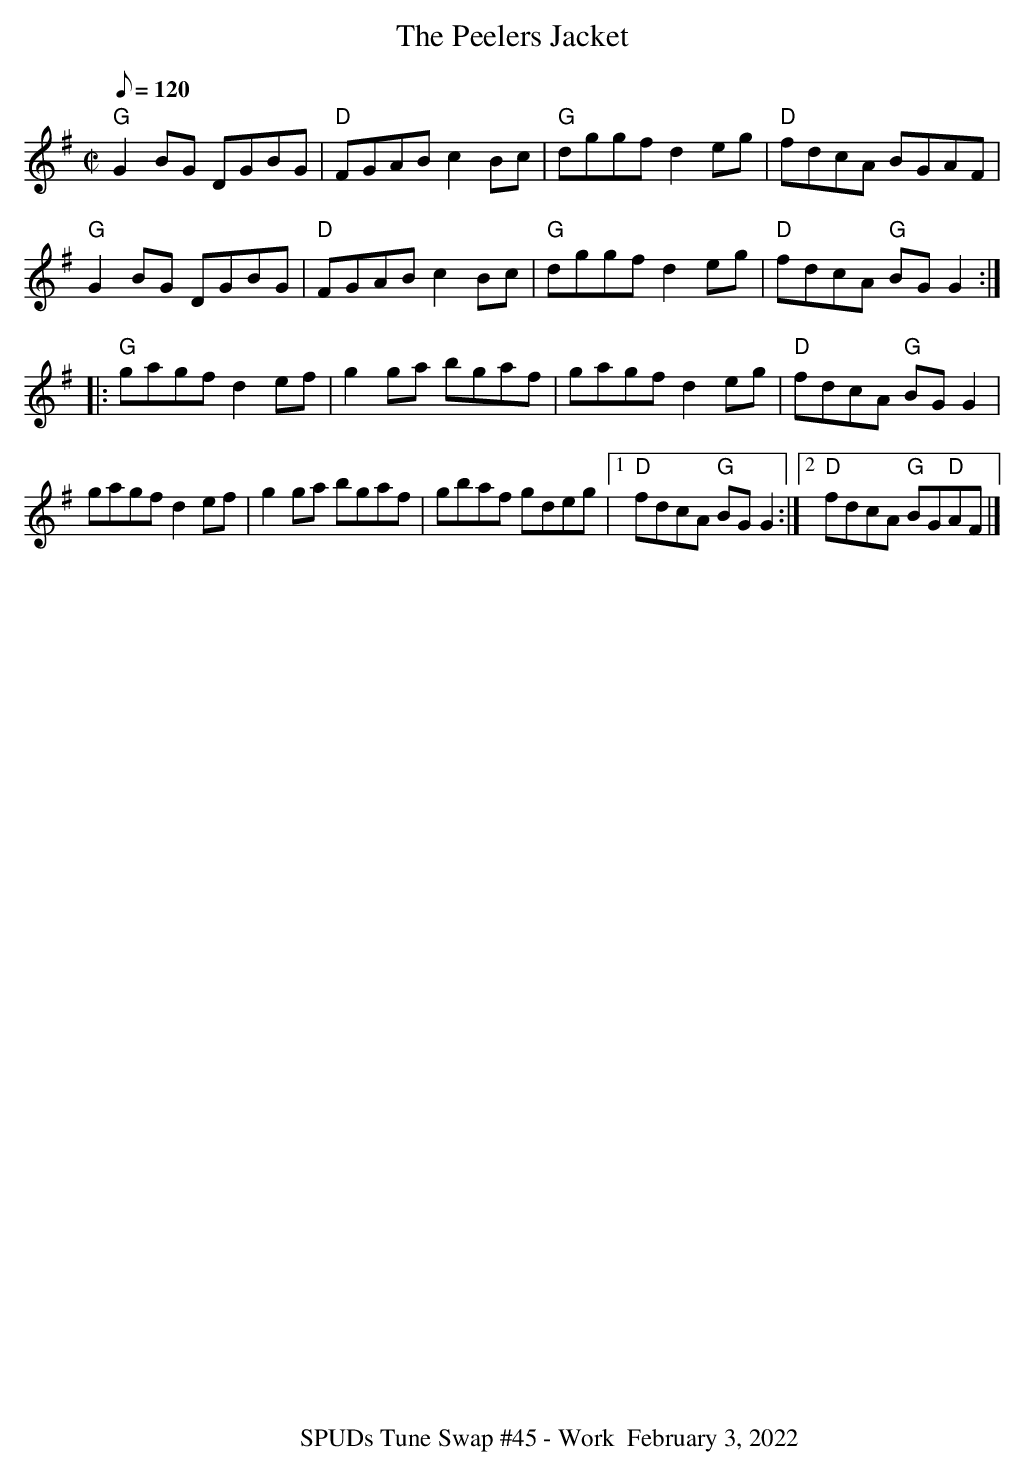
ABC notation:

X:1
T:Peelers Jacket, The
M:C|
L:1/8
Q:120
K:G
"G"G2BG DGBG | "D"FGAB c2Bc | "G"dggf d2eg | "D"fdcA BGAF |
"G"G2BG DGBG | "D"FGAB c2Bc | "G"dggf d2eg | "D"fdcA "G"BG G2 :|:
"G"gagf d2ef | g2ga bgaf | gagf d2eg | "D"fdcA "G"BGG2 |
gagf d2ef | g2ga  bgaf | gbaf gdeg |1 "D"fdcA "G"BGG2 :|2 "D"fdcA "G"BG"D"AF |]
